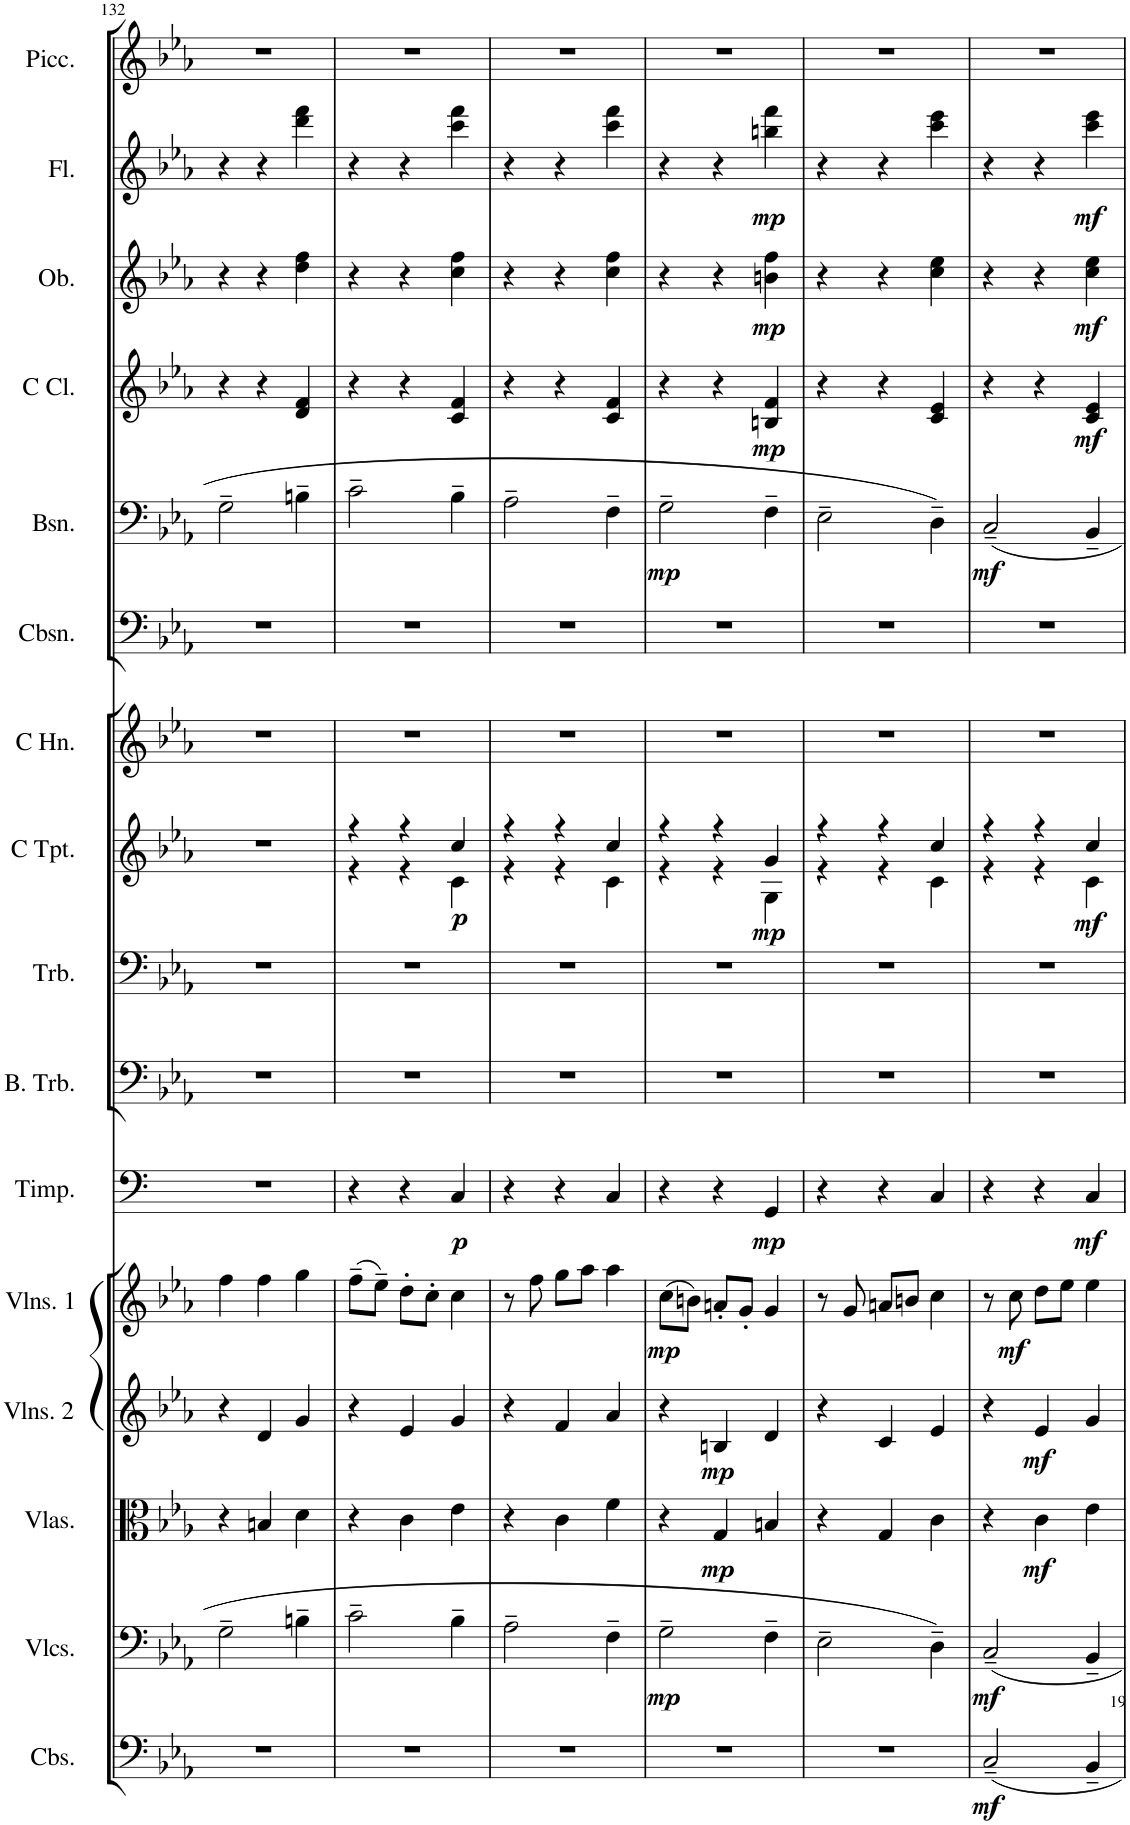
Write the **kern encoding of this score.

**kern	**dynam	**kern	**dynam	**kern	**dynam	**kern	**dynam	**kern	**dynam	**kern	**dynam	**kern	**kern	**kern	**dynam	**kern	**kern	**kern	**dynam	**kern	**dynam	**kern	**dynam	**kern	**dynam	**kern
*part16	*part16	*part15	*part15	*part14	*part14	*part13	*part13	*part12	*part12	*part11	*part11	*part10	*part9	*part8	*part8	*part7	*part6	*part5	*part5	*part4	*part4	*part3	*part3	*part2	*part2	*part1
*staff16	*staff16	*staff15	*staff15	*staff14	*staff14	*staff13	*staff13	*staff12	*staff12	*staff11	*staff11	*staff10	*staff9	*staff8	*staff8	*staff7	*staff6	*staff5	*staff5	*staff4	*staff4	*staff3	*staff3	*staff2	*staff2	*staff1
*I"Contrabasses	*	*I"Violoncellos	*	*I"Violas	*	*I"Violins 2	*	*I"Violins 1	*	*I"Timpani	*	*I"Bass Trombone	*I"Trombone	*I"C Trumpet	*	*I"C Horns	*I"Contrabassoon	*I"Bassoon	*	*I"C Clarinet	*	*I"Oboe	*	*I"Flute	*	*I"Piccolo
*I'Cbs.	*	*I'Vlcs.	*	*I'Vlas.	*	*I'Vlns. 2	*	*I'Vlns. 1	*	*I'Timp.	*	*I'B. Trb.	*I'Trb.	*I'C Tpt.	*	*I'C Hn.	*I'Cbsn.	*I'Bsn.	*	*I'C Cl.	*	*I'Ob.	*	*I'Fl.	*	*I'Picc.
!!LO:PB:g=z
*clefF4	*	*clefF4	*	*clefC3	*	*clefG2	*	*clefG2	*	*clefF4	*	*clefF4	*clefF4	*clefG2	*	*clefG2	*clefF4	*clefF4	*	*clefG2	*	*clefG2	*	*clefG2	*	*clefG2
*Trd7c12	*	*	*	*	*	*	*	*	*	*	*	*	*	*Trd1c2	*	*Trd4c7	*Trd7c12	*	*	*Trd1c2	*	*	*	*	*	*Trd-7c-12
*k[b-e-a-]	*	*k[b-e-a-]	*	*k[b-e-a-]	*	*k[b-e-a-]	*	*k[b-e-a-]	*	*k[]	*	*k[b-e-a-]	*k[b-e-a-]	*k[b-e-a-]	*	*k[b-e-a-]	*k[b-e-a-]	*k[b-e-a-]	*	*k[b-e-a-]	*	*k[b-e-a-]	*	*k[b-e-a-]	*	*k[b-e-a-]
*M3/4	*	*M3/4	*	*M3/4	*	*M3/4	*	*M3/4	*	*M3/4	*	*M3/4	*M3/4	*M3/4	*	*M3/4	*M3/4	*M3/4	*	*M3/4	*	*M3/4	*	*M3/4	*	*M3/4
=132	=132	=132	=132	=132	=132	=132	=132	=132	=132	=132	=132	=132	=132	=132	=132	=132	=132	=132	=132	=132	=132	=132	=132	=132	=132	=132
2.r	.	2G~\	.	4r	.	4r	.	4ff\	.	2.r	.	2.r	2.r	2.r	.	2.r	2.r	2G~\	.	4r	.	4r	.	4r	.	2.r
.	.	.	.	4Bn/	.	4d/	.	4ff\	.	.	.	.	.	.	.	.	.	.	.	4r	.	4r	.	4r	.	.
.	.	4Bn~\	.	4d\	.	4g/	.	4gg\	.	.	.	.	.	.	.	.	.	4Bn~\	.	4d/ 4f/	.	4dd\ 4ff\	.	4ddd\ 4fff\	.	.
=133	=133	=133	=133	=133	=133	=133	=133	=133	=133	=133	=133	=133	=133	=133	=133	=133	=133	=133	=133	=133	=133	=133	=133	=133	=133	=133
*	*	*	*	*	*	*	*	*	*	*	*	*	*	*^	*	*	*	*	*	*	*	*	*	*	*	*
2.r	.	2c~\	.	4r	.	4r	.	(8ff~\L	.	4r	.	2.r	2.r	4r	4r	.	2.r	2.r	2c~\	.	4r	.	4r	.	4r	.	2.r
.	.	.	.	.	.	.	.	8ee-~\J)	.	.	.	.	.	.	.	.	.	.	.	.	.	.	.	.	.	.	.
.	.	.	.	4c\	.	4e-/	.	8dd'\L	.	4r	.	.	.	4r	4r	.	.	.	.	.	4r	.	4r	.	4r	.	.
.	.	.	.	.	.	.	.	8cc'\J	.	.	.	.	.	.	.	.	.	.	.	.	.	.	.	.	.	.	.
!	!	!	!	!	!	!	!	!	!	!	!LO:DY:b	!	!	!	!	!LO:DY:b	!	!	!	!	!	!	!	!	!	!	!
.	.	4B-~\	.	4e-\	.	4g/	.	4cc\	.	4C/	p	.	.	4cc/	4c\	p	.	.	4B-~\	.	4c/ 4f/	.	4cc\ 4ff\	.	4ccc\ 4fff\	.	.
=134	=134	=134	=134	=134	=134	=134	=134	=134	=134	=134	=134	=134	=134	=134	=134	=134	=134	=134	=134	=134	=134	=134	=134	=134	=134	=134	=134
2.r	.	2A-~\	.	4r	.	4r	.	8r	.	4r	.	2.r	2.r	4r	4r	.	2.r	2.r	2A-~\	.	4r	.	4r	.	4r	.	2.r
.	.	.	.	.	.	.	.	8ff\	.	.	.	.	.	.	.	.	.	.	.	.	.	.	.	.	.	.	.
.	.	.	.	4c\	.	4f/	.	8gg\L	.	4r	.	.	.	4r	4r	.	.	.	.	.	4r	.	4r	.	4r	.	.
.	.	.	.	.	.	.	.	8aa-\J	.	.	.	.	.	.	.	.	.	.	.	.	.	.	.	.	.	.	.
.	.	4F~\	.	4f\	.	4a-/	.	4aa-\	.	4C/	.	.	.	4cc/	4c\	.	.	.	4F~\	.	4c/ 4f/	.	4cc\ 4ff\	.	4ccc\ 4fff\	.	.
=135	=135	=135	=135	=135	=135	=135	=135	=135	=135	=135	=135	=135	=135	=135	=135	=135	=135	=135	=135	=135	=135	=135	=135	=135	=135	=135	=135
!	!	!	!LO:DY:b	!	!	!	!	!	!LO:DY:b	!	!	!	!	!	!	!	!	!	!	!LO:DY:b	!	!	!	!	!	!	!
2.r	.	2G~\	mp	4r	.	4r	.	(8cc\L	mp	4r	.	2.r	2.r	4r	4r	.	2.r	2.r	2G~\	mp	4r	.	4r	.	4r	.	2.r
.	.	.	.	.	.	.	.	8bn\J)	.	.	.	.	.	.	.	.	.	.	.	.	.	.	.	.	.	.	.
!	!	!	!	!	!LO:DY:b	!	!LO:DY:b	!	!	!	!	!	!	!	!	!	!	!	!	!	!	!	!	!	!	!	!
.	.	.	.	4G/	mp	4Bn/	mp	8an'/L	.	4r	.	.	.	4r	4r	.	.	.	.	.	4r	.	4r	.	4r	.	.
.	.	.	.	.	.	.	.	8g'/J	.	.	.	.	.	.	.	.	.	.	.	.	.	.	.	.	.	.	.
!	!	!	!	!	!	!	!	!	!	!	!LO:DY:b	!	!	!	!	!LO:DY:b	!	!	!	!	!	!LO:DY:b	!	!LO:DY:b	!	!LO:DY:b	!
.	.	4F~\	.	4Bn/	.	4d/	.	4g/	.	4GG/	mp	.	.	4g/	4G\	mp	.	.	4F~\	.	4Bn/ 4f/	mp	4bn\ 4ff\	mp	4bbn\ 4fff\	mp	.
=136	=136	=136	=136	=136	=136	=136	=136	=136	=136	=136	=136	=136	=136	=136	=136	=136	=136	=136	=136	=136	=136	=136	=136	=136	=136	=136	=136
2.r	.	2E-~\	.	4r	.	4r	.	8r	.	4r	.	2.r	2.r	4r	4r	.	2.r	2.r	2E-~\	.	4r	.	4r	.	4r	.	2.r
.	.	.	.	.	.	.	.	8g/	.	.	.	.	.	.	.	.	.	.	.	.	.	.	.	.	.	.	.
.	.	.	.	4G/	.	4c/	.	8an/L	.	4r	.	.	.	4r	4r	.	.	.	.	.	4r	.	4r	.	4r	.	.
.	.	.	.	.	.	.	.	8bn/J	.	.	.	.	.	.	.	.	.	.	.	.	.	.	.	.	.	.	.
.	.	4D~\	.	4c\	.	4e-/	.	4cc\	.	4C/	.	.	.	4cc/	4c\	.	.	.	4D~\	.	4c/ 4e-/	.	4cc\ 4ee-\	.	4ccc\ 4eee-\	.	.
=137	=137	=137	=137	=137	=137	=137	=137	=137	=137	=137	=137	=137	=137	=137	=137	=137	=137	=137	=137	=137	=137	=137	=137	=137	=137	=137	=137
!	!LO:DY:b	!	!LO:DY:b	!	!	!	!	!	!	!	!	!	!	!	!	!	!	!	!	!LO:DY:b	!	!	!	!	!	!	!
2C~/	mf	2C~/	mf	4r	.	4r	.	8r	.	4r	.	2.r	2.r	4r	4r	.	2.r	2.r	2C~/	mf	4r	.	4r	.	4r	.	2.r
!	!	!	!	!	!	!	!	!	!LO:DY:b	!	!	!	!	!	!	!	!	!	!	!	!	!	!	!	!	!	!
.	.	.	.	.	.	.	.	8cc\	mf	.	.	.	.	.	.	.	.	.	.	.	.	.	.	.	.	.	.
!	!	!	!	!	!LO:DY:b	!	!LO:DY:b	!	!	!	!	!	!	!	!	!	!	!	!	!	!	!	!	!	!	!	!
.	.	.	.	4c\	mf	4e-/	mf	8dd\L	.	4r	.	.	.	4r	4r	.	.	.	.	.	4r	.	4r	.	4r	.	.
.	.	.	.	.	.	.	.	8ee-\J	.	.	.	.	.	.	.	.	.	.	.	.	.	.	.	.	.	.	.
!	!	!	!	!	!	!	!	!	!	!	!LO:DY:b	!	!	!	!	!LO:DY:b	!	!	!	!	!	!LO:DY:b	!	!LO:DY:b	!	!LO:DY:b	!
4BB-~/	.	4BB-~/	.	4e-\	.	4g/	.	4ee-\	.	4C/	mf	.	.	4cc/	4c\	mf	.	.	4BB-~/	.	4c/ 4e-/	mf	4cc\ 4ee-\	mf	4ccc\ 4eee-\	mf	.
*	*	*	*	*	*	*	*	*	*	*	*	*	*	*v	*v	*	*	*	*	*	*	*	*	*	*	*	*
=	=	=	=	=	=	=	=	=	=	=	=	=	=	=	=	=	=	=	=	=	=	=	=	=	=	=
*-	*-	*-	*-	*-	*-	*-	*-	*-	*-	*-	*-	*-	*-	*-	*-	*-	*-	*-	*-	*-	*-	*-	*-	*-	*-	*-
